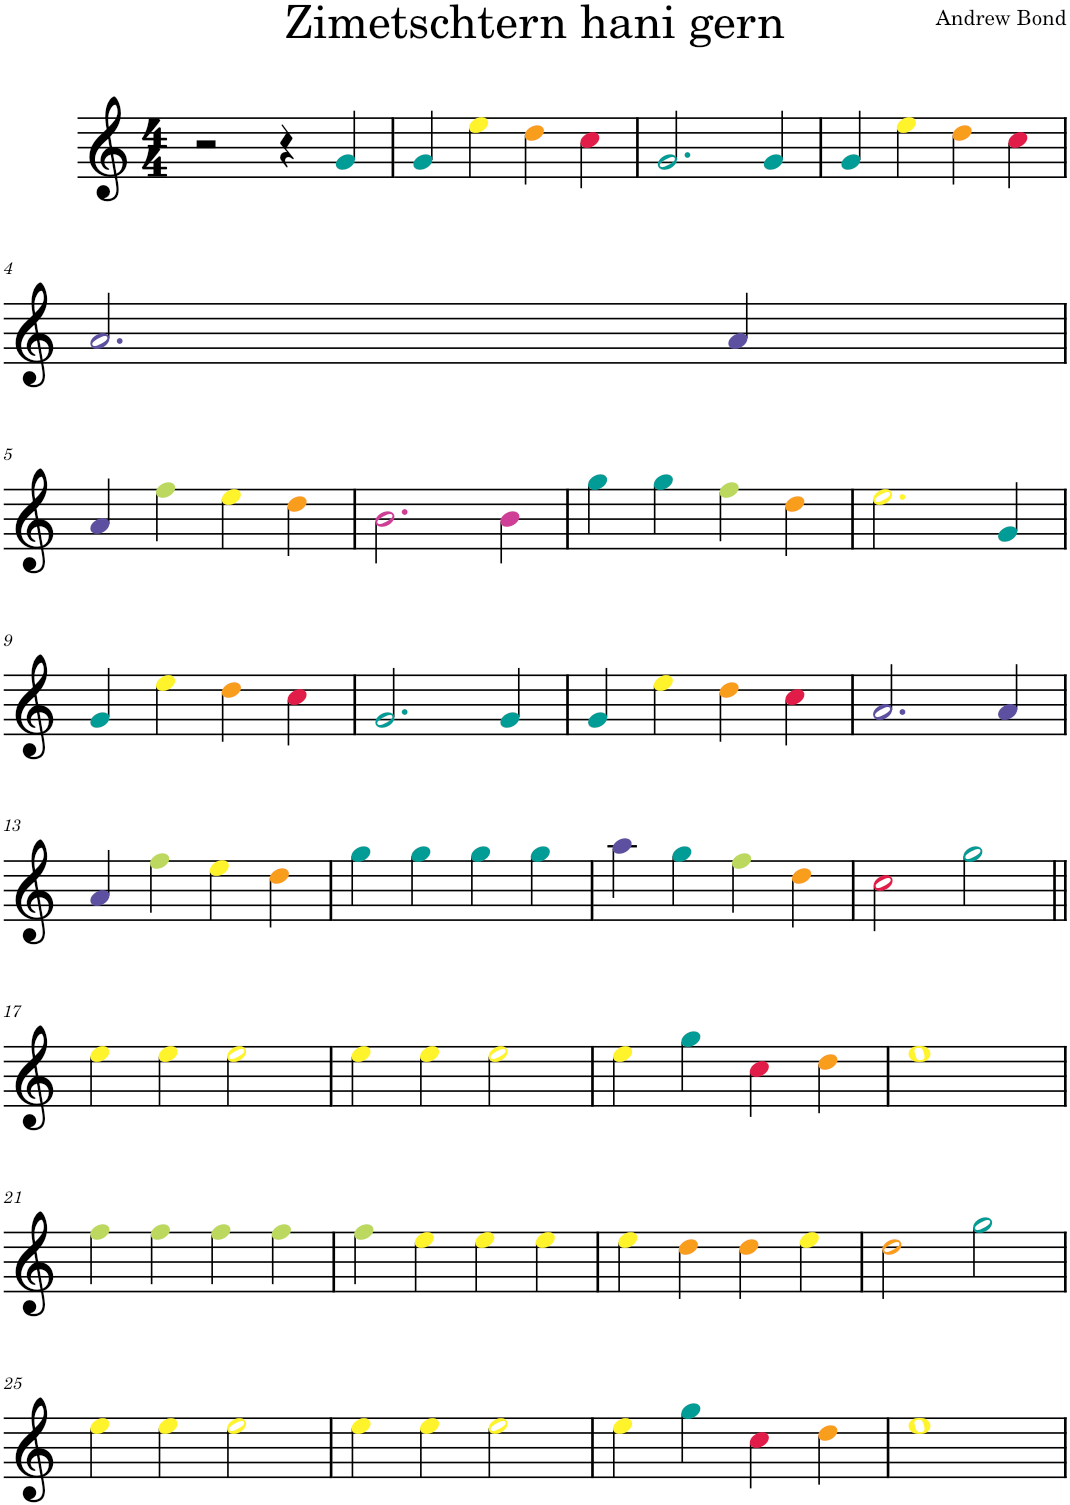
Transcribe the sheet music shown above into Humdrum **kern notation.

**kern
*part1
*staff1
*I"Piano1
*clefG2
*k[]
*M4/4
=
2r
4r
4gi/
=1
4gi/
4eej\
4ddZ\
4ccV\
=2
2.gi/
4gi/
=3
4gi/
4eej\
4ddZ\
4ccV\
!!LO:LB:g=z
=4
2.aN/
4aN/
!!LO:LB:g=z
=5
4aN/
4ffl\
4eej\
4ddZ\
=6
2.b!\
4b!\
=7
4ggi\
4ggi\
4ffl\
4ddZ\
=8
2.eej\
4gi/
!!LO:LB:g=z
=9
4gi/
4eej\
4ddZ\
4ccV\
=10
2.gi/
4gi/
=11
4gi/
4eej\
4ddZ\
4ccV\
=12
2.aN/
4aN/
!!LO:LB:g=z
=13
4aN/
4ffl\
4eej\
4ddZ\
=14
4ggi\
4ggi\
4ggi\
4ggi\
=15
4aaN\
4ggi\
4ffl\
4ddZ\
=16
2ccV\
2ggi\
!!LO:LB:g=z
=17||
4eej\
4eej\
2eej\
=18
4eej\
4eej\
2eej\
=19
4eej\
4ggi\
4ccV\
4ddZ\
=20
1eej
!!LO:LB:g=z
=21
4ffl\
4ffl\
4ffl\
4ffl\
=22
4ffl\
4eej\
4eej\
4eej\
=23
4eej\
4ddZ\
4ddZ\
4eej\
=24
2ddZ\
2ggi\
!!LO:LB:g=z
=25
4eej\
4eej\
2eej\
=26
4eej\
4eej\
2eej\
=27
4eej\
4ggi\
4ccV\
4ddZ\
=28
1eej
=
*-
